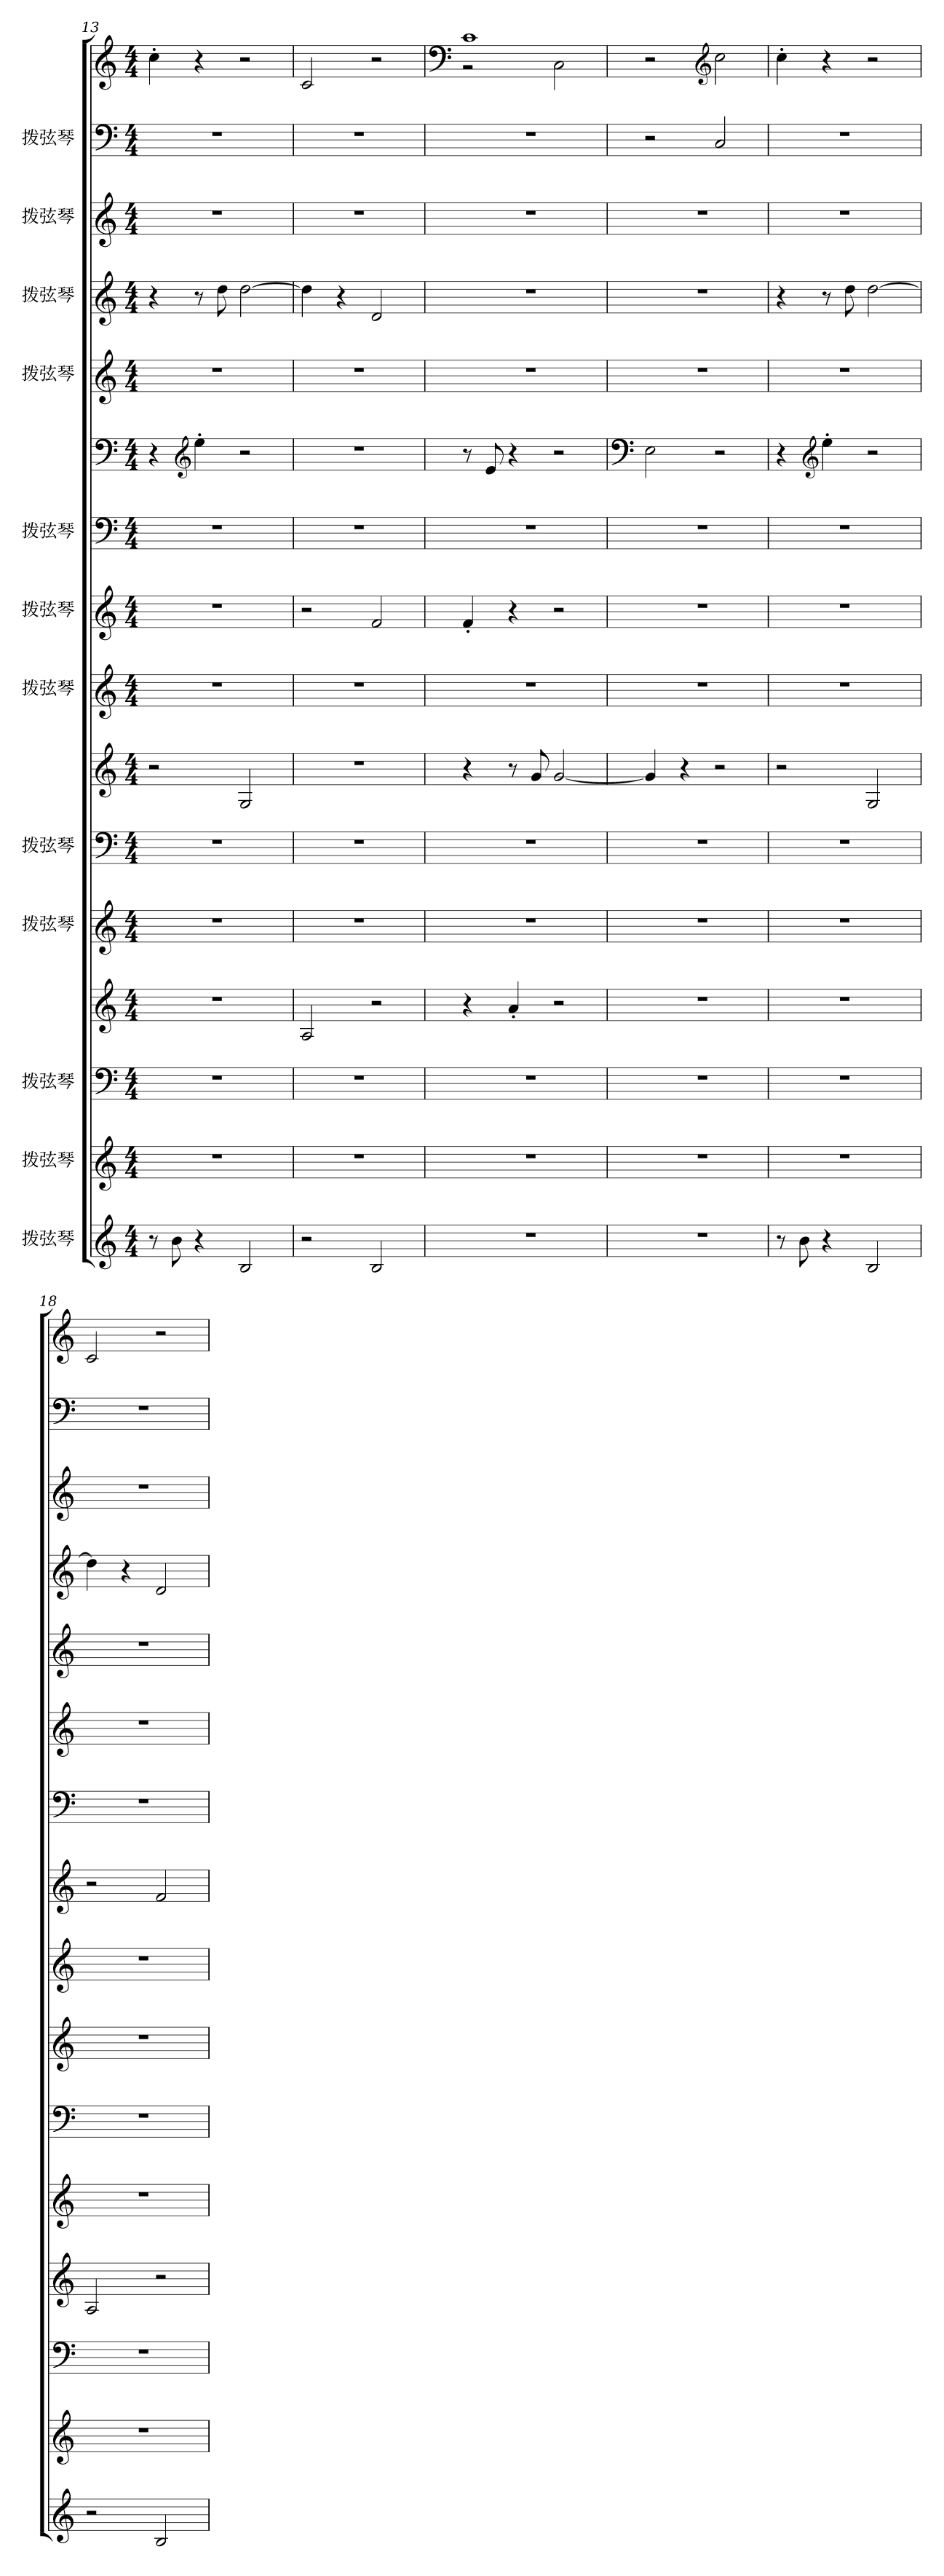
**kern	**kern	**kern	**kern	**kern	**kern	**kern	**kern	**kern	**kern	**kern	**kern	**kern	**kern	**kern	**kern
*part12	*part11	*part10	*part10	*part9	*part8	*part8	*part7	*part6	*part5	*part5	*part4	*part3	*part2	*part1	*part1
*staff16	*staff15	*staff14	*staff13	*staff12	*staff11	*staff10	*staff9	*staff8	*staff7	*staff6	*staff5	*staff4	*staff3	*staff2	*staff1
*I"拨弦琴	*I"拨弦琴	*I"拨弦琴	*	*I"拨弦琴	*I"拨弦琴	*	*I"拨弦琴	*I"拨弦琴	*I"拨弦琴	*	*I"拨弦琴	*I"拨弦琴	*I"拨弦琴	*I"拨弦琴	*
*clefG2	*clefG2	*clefF4	*clefG2	*clefG2	*clefF4	*clefG2	*clefG2	*clefG2	*clefF4	*clefF4	*clefG2	*clefG2	*clefG2	*clefF4	*clefG2
*k[]	*k[]	*k[]	*k[]	*k[]	*k[]	*k[]	*k[]	*k[]	*k[]	*k[]	*k[]	*k[]	*k[]	*k[]	*k[]
*M4/4	*M4/4	*M4/4	*M4/4	*M4/4	*M4/4	*M4/4	*M4/4	*M4/4	*M4/4	*M4/4	*M4/4	*M4/4	*M4/4	*M4/4	*M4/4
=13	=13	=13	=13	=13	=13	=13	=13	=13	=13	=13	=13	=13	=13	=13	=13
8r	1r	1r	1r	1r	1r	2r	1r	1r	1r	4r	1r	4r	1r	1r	4cc'\
8b\	.	.	.	.	.	.	.	.	.	.	.	.	.	.	.
*	*	*	*	*	*	*	*	*	*	*clefG2	*	*	*	*	*
4r	.	.	.	.	.	.	.	.	.	4ee'\	.	8r	.	.	4r
.	.	.	.	.	.	.	.	.	.	.	.	8dd\	.	.	.
2B/	.	.	.	.	.	2G/	.	.	.	2r	.	[2dd\	.	.	2r
=14	=14	=14	=14	=14	=14	=14	=14	=14	=14	=14	=14	=14	=14	=14	=14
2r	1r	1r	2A/	1r	1r	1r	1r	2r	1r	1r	1r	4dd\]	1r	1r	2c/
.	.	.	.	.	.	.	.	.	.	.	.	4r	.	.	.
2B/	.	.	2r	.	.	.	.	2f/	.	.	.	2d/	.	.	2r
!!LO:PB:g=z
=15	=15	=15	=15	=15	=15	=15	=15	=15	=15	=15	=15	=15	=15	=15	=15
*	*	*	*	*	*	*	*	*	*	*	*	*	*	*	*clefF4
*	*	*	*	*	*	*	*	*	*	*	*	*	*	*	*^
1r	1r	1r	4r	1r	1r	4r	1r	4f'/	1r	8r	1r	1r	1r	1r	1c	2r
.	.	.	.	.	.	.	.	.	.	8e/	.	.	.	.	.	.
.	.	.	4a'/	.	.	8r	.	4r	.	4r	.	.	.	.	.	.
.	.	.	.	.	.	8g/	.	.	.	.	.	.	.	.	.	.
.	.	.	2r	.	.	[2g/	.	2r	.	2r	.	.	.	.	.	2C\
*	*	*	*	*	*	*	*	*	*	*	*	*	*	*	*v	*v
=16	=16	=16	=16	=16	=16	=16	=16	=16	=16	=16	=16	=16	=16	=16	=16
*	*	*	*	*	*	*	*	*	*	*clefF4	*	*	*	*	*
1r	1r	1r	1r	1r	1r	4g/]	1r	1r	1r	2E\	1r	1r	1r	2r	2r
.	.	.	.	.	.	4r	.	.	.	.	.	.	.	.	.
*	*	*	*	*	*	*	*	*	*	*	*	*	*	*	*clefG2
.	.	.	.	.	.	2r	.	.	.	2r	.	.	.	2C/	2cc\
=17	=17	=17	=17	=17	=17	=17	=17	=17	=17	=17	=17	=17	=17	=17	=17
8r	1r	1r	1r	1r	1r	2r	1r	1r	1r	4r	1r	4r	1r	1r	4cc'\
8b\	.	.	.	.	.	.	.	.	.	.	.	.	.	.	.
*	*	*	*	*	*	*	*	*	*	*clefG2	*	*	*	*	*
4r	.	.	.	.	.	.	.	.	.	4ee'\	.	8r	.	.	4r
.	.	.	.	.	.	.	.	.	.	.	.	8dd\	.	.	.
2B/	.	.	.	.	.	2G/	.	.	.	2r	.	[2dd\	.	.	2r
=18	=18	=18	=18	=18	=18	=18	=18	=18	=18	=18	=18	=18	=18	=18	=18
2r	1r	1r	2A/	1r	1r	1r	1r	2r	1r	1r	1r	4dd\]	1r	1r	2c/
.	.	.	.	.	.	.	.	.	.	.	.	4r	.	.	.
2B/	.	.	2r	.	.	.	.	2f/	.	.	.	2d/	.	.	2r
=	=	=	=	=	=	=	=	=	=	=	=	=	=	=	=
*-	*-	*-	*-	*-	*-	*-	*-	*-	*-	*-	*-	*-	*-	*-	*-
